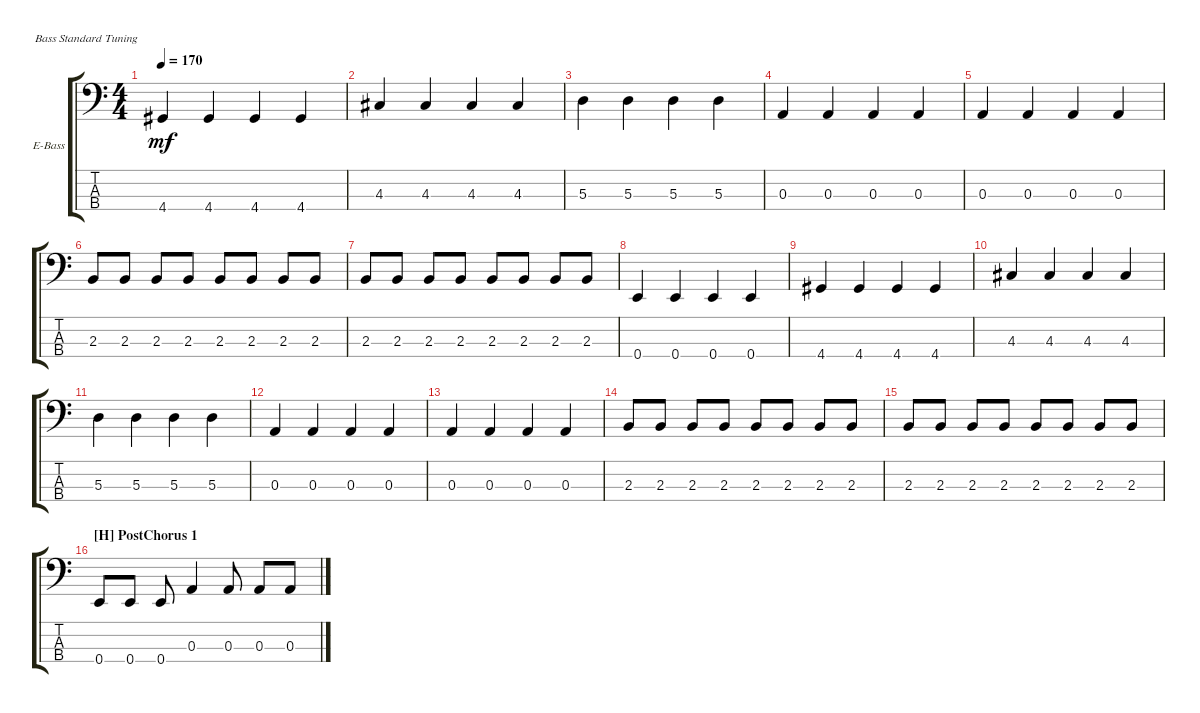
\defaultSystemsLayout 4
\bracketExtendMode groupsimilarinstruments
\firstSystemTrackNameOrientation horizontal
\otherSystemsTrackNameOrientation horizontal
\track ("Electric Bass" "E-Bass") {instrument electricbassfinger}
\staff {score tabs}
\tuning (G2 D2 A1 E1)
\ts (4 4)
\tempo 170
\clef f4
\ks c
4.4.4{dy mf} 4.4.4 4.4.4 4.4.4 |
4.3.4 4.3.4 4.3.4 4.3.4 |
5.3.4 5.3.4 5.3.4 5.3.4 |
0.3.4 0.3.4 0.3.4 0.3.4 |
0.3.4 0.3.4 0.3.4 0.3.4 |
2.3.8 2.3.8 2.3.8 2.3.8 2.3.8 2.3.8 2.3.8 2.3.8 |
2.3.8 2.3.8 2.3.8 2.3.8 2.3.8 2.3.8 2.3.8 2.3.8 |
0.4.4 0.4.4 0.4.4 0.4.4 |
4.4.4 4.4.4 4.4.4 4.4.4 |
4.3.4 4.3.4 4.3.4 4.3.4 |
5.3.4 5.3.4 5.3.4 5.3.4 |
0.3.4 0.3.4 0.3.4 0.3.4 |
0.3.4 0.3.4 0.3.4 0.3.4 |
2.3.8 2.3.8 2.3.8 2.3.8 2.3.8 2.3.8 2.3.8 2.3.8 |
2.3.8 2.3.8 2.3.8 2.3.8 2.3.8 2.3.8 2.3.8 2.3.8 |
\section ("H" "PostChorus 1")
0.4.8 0.4.8 0.4.8 0.3.4 0.3.8 0.3.8 0.3.8
